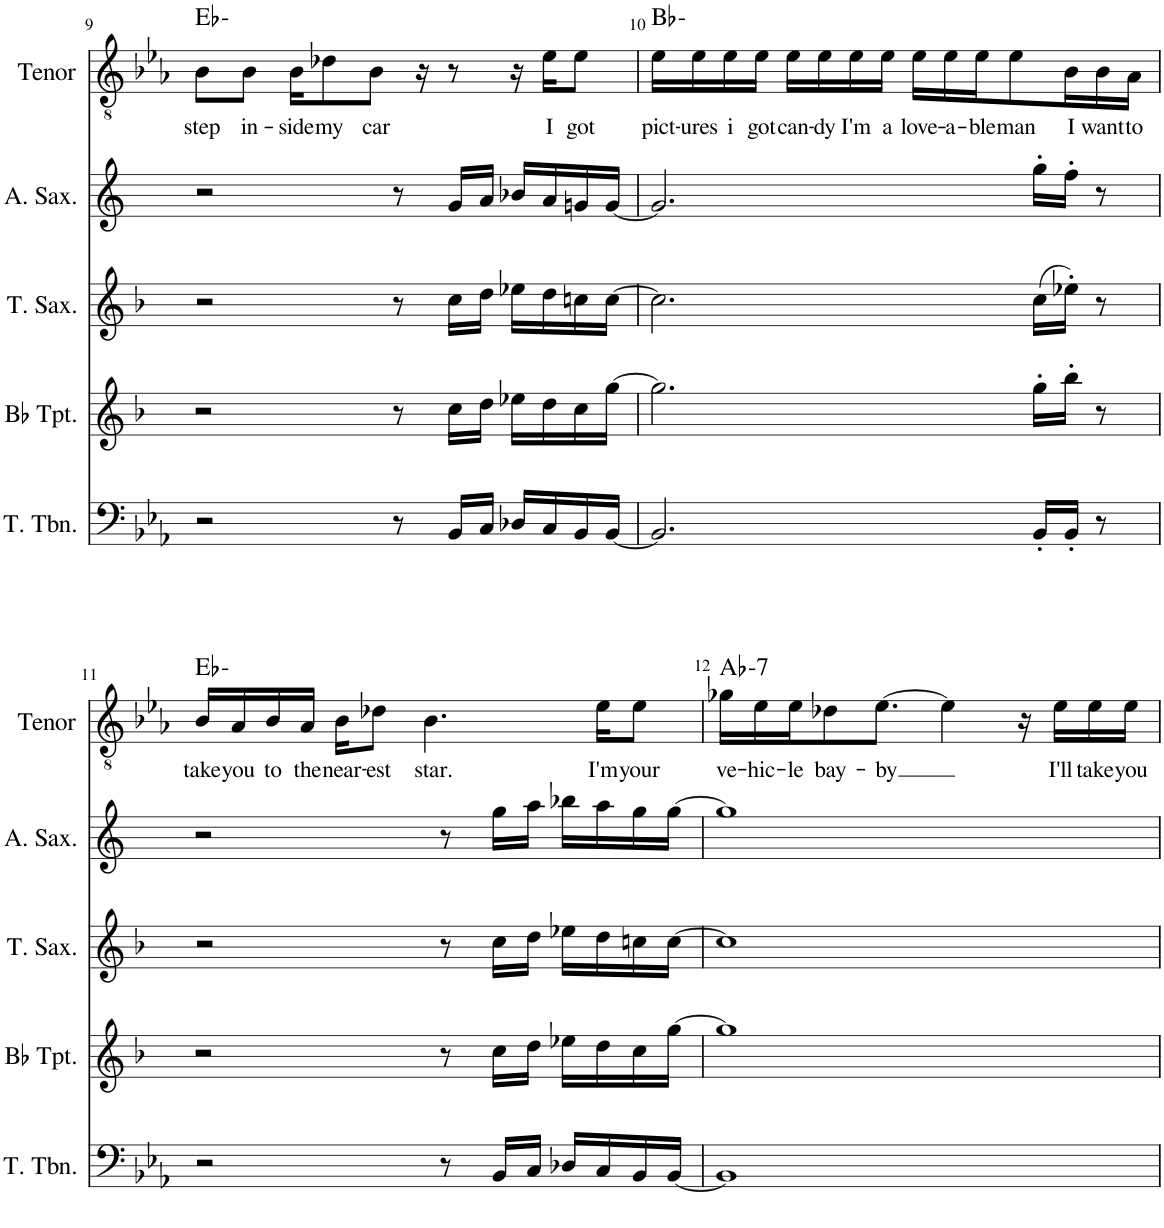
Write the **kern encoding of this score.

**kern	**kern	**kern	**kern	**kern	**text	**harte
*part5	*part4	*part3	*part2	*part1	*part1	*part1
*staff5	*staff4	*staff3	*staff2	*staff1	*staff1	*
*I"Tenor Trombone	*I"Bb Trumpet	*I"Tenor Saxophone	*I"Alto Saxophone	*I"Vocal Tenor	*	*
*I'T. Tbn.	*I'Bb Tpt.	*I'T. Sax.	*I'A. Sax.	*I'Tenor	*	*
!!LO:PB:g=z
*clefF4	*clefG2	*clefG2	*clefG2	*clefGv2	*	*
*	*Trd1c2	*Trd8c14	*Trd5c9	*	*	*
*k[b-e-a-]	*k[b-]	*k[b-]	*k[]	*k[b-e-a-]	*	*
*M4/4	*M4/4	*M4/4	*M4/4	*M4/4	*	*
=9	=9	=9	=9	=9	=9	=9
!	!	!	!	!	!LO:LY:b	!
2r	2r	2r	2r	8B-\L	step	Eb:min
!	!	!	!	!	!LO:LY:b	!
.	.	.	.	8B-\J	in-	.
!	!	!	!	!	!LO:LY:b	!
.	.	.	.	16B-\KL	-side	.
!	!	!	!	!	!LO:LY:b	!
.	.	.	.	8d-X\	my	.
!	!	!	!	!	!LO:LY:b	!
.	.	.	.	8B-\J	car	.
8r	8r	8r	8r	.	.	.
.	.	.	.	16r	.	.
16BB-/LL	16cc\LL	16cc\LL	16g/LL	8r	.	.
16C/JJ	16dd\JJ	16dd\JJ	16a/JJ	.	.	.
16D-X/LL	16ee-X\LL	16ee-X\LL	16b-X/LL	16r	.	.
!	!	!	!	!	!LO:LY:b	!
16C/	16dd\	16dd\	16a/	16e-\KL	I	.
!	!	!	!	!	!LO:LY:b	!
16BB-/	16cc\	16ccn\	16gn/	8e-\J	got	.
[16BB-/JJ	[16gg\JJ	[16cc\JJ	[16g/JJ	.	.	.
=10	=10	=10	=10	=10	=10	=10
!	!	!	!	!	!LO:LY:b	!
2.BB-/]	2.gg\]	2.cc\]	2.g/]	16e-\LL	pict-	Bb:min
!	!	!	!	!	!LO:LY:b	!
.	.	.	.	16e-\	-ures	.
!	!	!	!	!	!LO:LY:b	!
.	.	.	.	16e-\	i	.
!	!	!	!	!	!LO:LY:b	!
.	.	.	.	16e-\JJ	got	.
!	!	!	!	!	!LO:LY:b	!
.	.	.	.	16e-\LL	can-	.
!	!	!	!	!	!LO:LY:b	!
.	.	.	.	16e-\	-dy	.
!	!	!	!	!	!LO:LY:b	!
.	.	.	.	16e-\	I'm	.
!	!	!	!	!	!LO:LY:b	!
.	.	.	.	16e-\JJ	a	.
!	!	!	!	!	!LO:LY:b	!
.	.	.	.	16e-\LL	love-	.
!	!	!	!	!	!LO:LY:b	!
.	.	.	.	16e-\	-a-	.
!	!	!	!	!	!LO:LY:b	!
.	.	.	.	16e-\J	-ble	.
!	!	!	!	!	!LO:LY:b	!
.	.	.	.	8e-\	man	.
16BB-'/LL	16gg'\LL	(16cc\LL	16gg'\LL	.	.	.
!	!	!	!	!	!LO:LY:b	!
16BB-'/JJ	16bb-'\JJ	16ee-X'\JJ)	16ff'\JJ	16B-\L	I	.
!	!	!	!	!	!LO:LY:b	!
8r	8r	8r	8r	16B-\	want	.
!	!	!	!	!	!LO:LY:b	!
.	.	.	.	16A-\JJ	to	.
!!LO:LB:g=z
=11	=11	=11	=11	=11	=11	=11
!	!	!	!	!	!LO:LY:b	!
2r	2r	2r	2r	16B-/LL	take	Eb:min
!	!	!	!	!	!LO:LY:b	!
.	.	.	.	16A-/	you	.
!	!	!	!	!	!LO:LY:b	!
.	.	.	.	16B-/	to	.
!	!	!	!	!	!LO:LY:b	!
.	.	.	.	16A-/JJ	the	.
!	!	!	!	!	!LO:LY:b	!
.	.	.	.	16B-\KL	near-	.
!	!	!	!	!	!LO:LY:b	!
.	.	.	.	8d-X\J	-est	.
!	!	!	!	!	!LO:LY:b	!
.	.	.	.	4.B-\	star.	.
8r	8r	8r	8r	.	.	.
16BB-/LL	16cc\LL	16cc\LL	16gg\LL	.	.	.
16C/JJ	16dd\JJ	16dd\JJ	16aa\JJ	.	.	.
16D-X/LL	16ee-X\LL	16ee-X\LL	16bb-X\LL	.	.	.
!	!	!	!	!	!LO:LY:b	!
16C/	16dd\	16dd\	16aa\	16e-\KL	I'm	.
!	!	!	!	!	!LO:LY:b	!
16BB-/	16cc\	16ccn\	16gg\	8e-\J	your	.
[16BB-/JJ	[16gg\JJ	[16cc\JJ	[16gg\JJ	.	.	.
=12	=12	=12	=12	=12	=12	=12
!	!	!	!	!	!LO:LY:b	!LO:H:kt=7
1BB-]	1gg]	1cc]	1gg]	16g-X\LL	ve-	Ab:min7
!	!	!	!	!	!LO:LY:b	!
.	.	.	.	16e-\	-hic-	.
!	!	!	!	!	!LO:LY:b	!
.	.	.	.	16e-\J	-le	.
!	!	!	!	!	!LO:LY:b	!
.	.	.	.	8d-X\	bay-	.
!	!	!	!	!	!LO:LY:b	!
.	.	.	.	[8.e-\J	-by	.
.	.	.	.	4e-\]	.	.
.	.	.	.	16r	.	.
!	!	!	!	!	!LO:LY:b	!
.	.	.	.	16e-\LL	I'll	.
!	!	!	!	!	!LO:LY:b	!
.	.	.	.	16e-\	take	.
!	!	!	!	!	!LO:LY:b	!
.	.	.	.	16e-\JJ	you	.
=	=	=	=	=	=	=
*-	*-	*-	*-	*-	*-	*-
